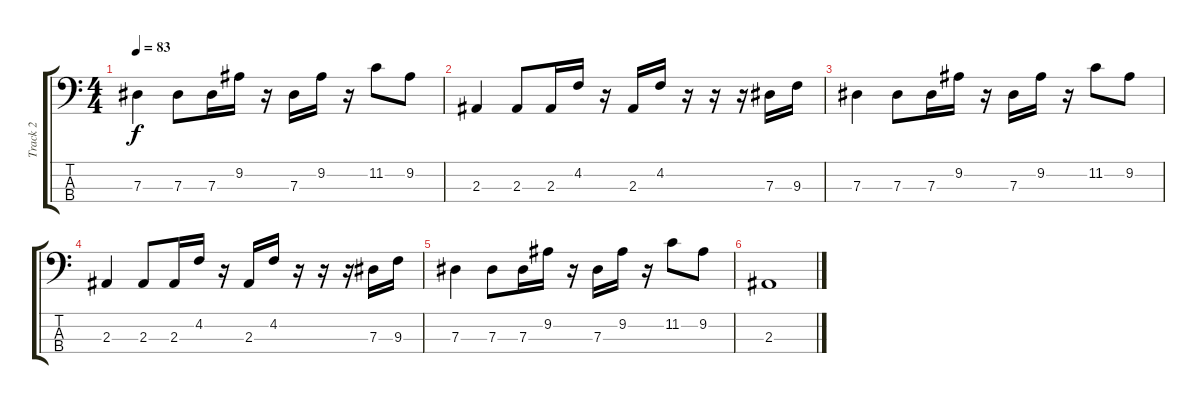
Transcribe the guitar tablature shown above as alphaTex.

\track ("Track 2" "Track 2") {instrument electricbassfinger}
\staff {score tabs}
\tuning (Gb2 Db2 Ab1 Eb1) {hide}
\ts (4 4)
\tempo 83
\clef f4
\ks c
7.3.4{dy f} 7.3.8 7.3.16 9.2.16 r.16 7.3.16 9.2.16 r.16 11.2.8 9.2.8 |
2.3.4 2.3.8 2.3.16 4.2.16 r.16 2.3.16 4.2.16 r.16 r.16 r.16 7.3.16 9.3.16 |
7.3.4 7.3.8 7.3.16 9.2.16 r.16 7.3.16 9.2.16 r.16 11.2.8 9.2.8 |
2.3.4 2.3.8 2.3.16 4.2.16 r.16 2.3.16 4.2.16 r.16 r.16 r.16 7.3.16 9.3.16 |
7.3.4 7.3.8 7.3.16 9.2.16 r.16 7.3.16 9.2.16 r.16 11.2.8 9.2.8 |
2.3.1
